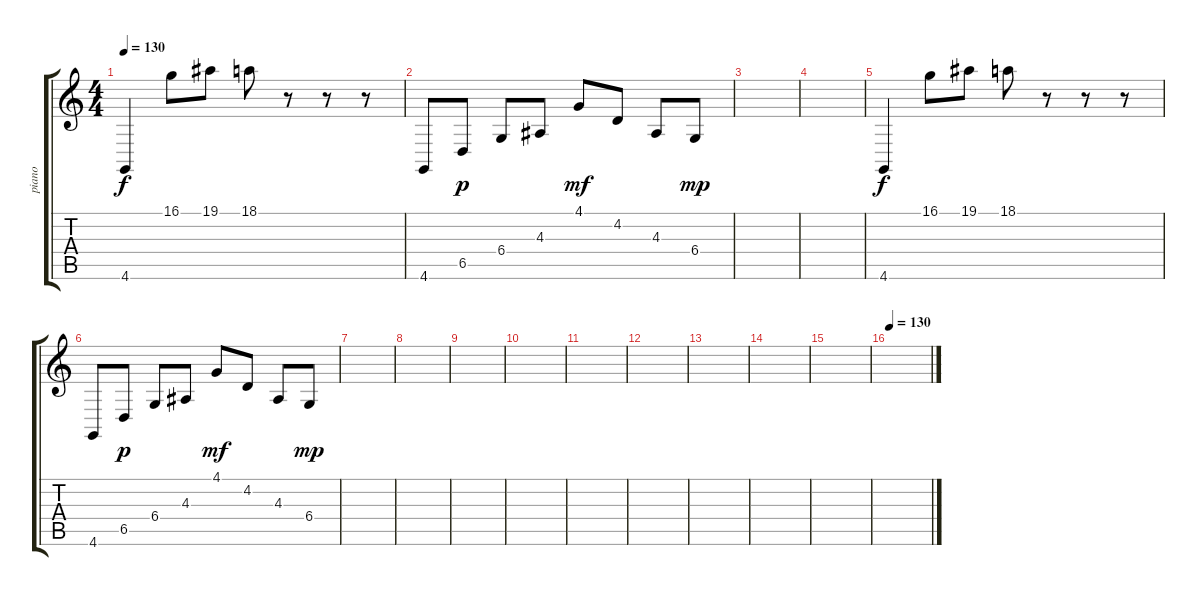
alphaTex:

\track ("piano" "piano") {instrument acousticgrandpiano}
\staff {score tabs}
\tuning (Eb4 Bb3 Gb3 Db3 Ab2 Eb2) {hide}
\ts (4 4)
\tempo 130
\clef g2
\ks c
4.6.4{dy f} 16.1.8 19.1.8 18.1.8 r.8 r.8 r.8 |
4.6.8 6.5.8{dy p} 6.4.8 4.3.8 4.1.8{dy mf} 4.2.8 4.3.8 6.4.8{dy mp} |
|
|
4.6.4{dy f} 16.1.8 19.1.8 18.1.8 r.8 r.8 r.8 |
4.6.8 6.5.8{dy p} 6.4.8 4.3.8 4.1.8{dy mf} 4.2.8 4.3.8 6.4.8{dy mp} |
|
|
|
|
|
|
|
|
|
\tempo 130
